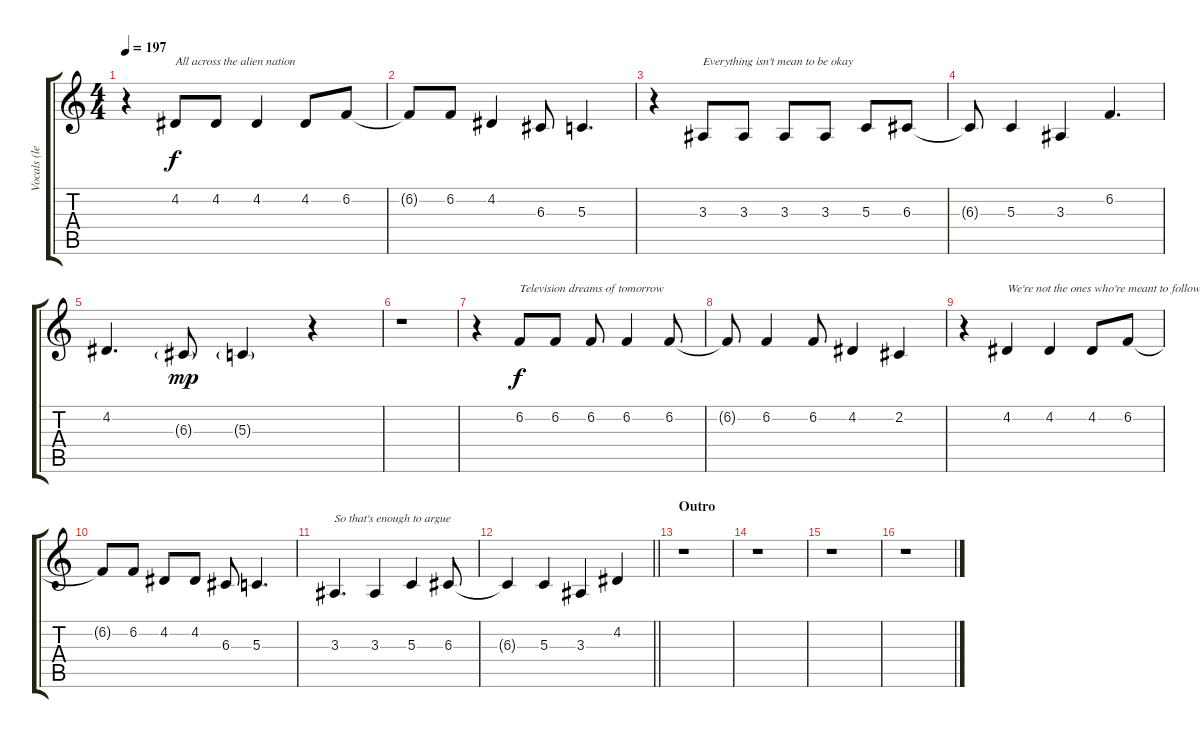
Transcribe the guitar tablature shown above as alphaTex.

\track ("Vocals (lead)" "Vocals (le") {instrument tenorsax}
\staff {score tabs}
\tuning (E4 B3 G3 D3 A2 E2) {hide}
\ts (4 4)
\tempo 197
\clef g2
\ks c
r.4{dy f} 4.2.8{txt "All across the alien nation"} 4.2.8 4.2.4 4.2.8 6.2.8 |
6.2{t}.8 6.2.8 4.2.4 6.3.8 5.3.4{d} |
r.4 3.3.8{txt "Everything isn't mean to be okay"} 3.3.8 3.3.8 3.3.8 5.3.8 6.3.8 |
6.3{t}.8 5.3.4 3.3.4 6.2.4{d} |
4.2.4{d} 6.3{g}.8{dy mp} 5.3{g}.4 r.4 |
r.1 |
r.4 6.2.8{txt "Television dreams of tomorrow" dy f} 6.2.8 6.2.8 6.2.4 6.2.8 |
6.2{t}.8 6.2.4 6.2.8 4.2.4 2.2.4 |
r.4 4.2.4{txt "We're not the ones who're meant to follow"} 4.2.4 4.2.8 6.2.8 |
6.2{t}.8 6.2.8 4.2.8 4.2.8 6.3.8 5.3.4{d} |
3.3.4{d txt "So that's enough to argue"} 3.3.4 5.3.4 6.3.8 |
\barLineRight lightlight
6.3{t}.4 5.3.4 3.3.4 4.2.4 |
\section ("" "Outro")
r.1 |
r.1 |
r.1 |
r.1
